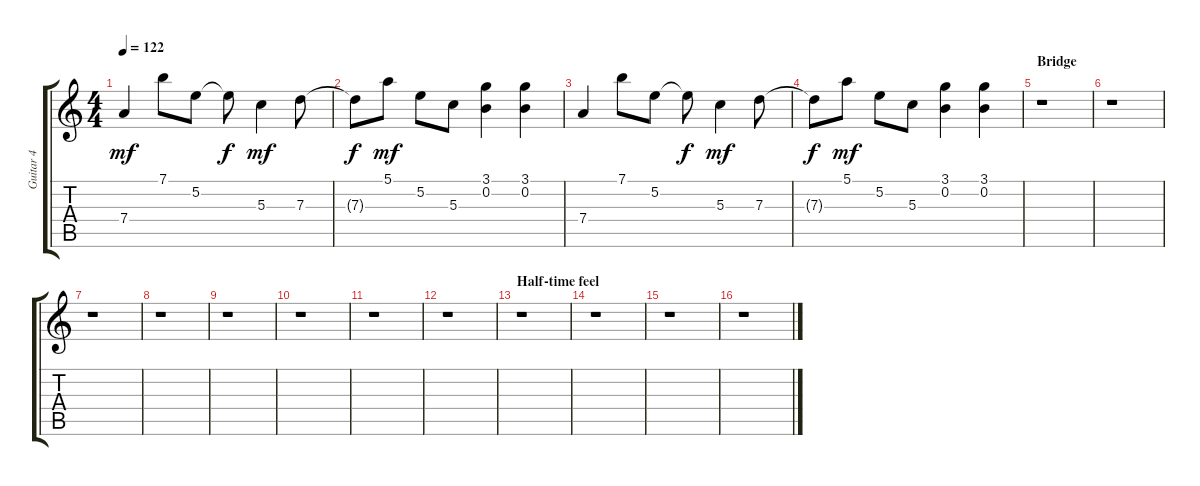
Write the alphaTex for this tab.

\track ("Guitar 4" "Guitar 4") {instrument electricguitarclean}
\staff {score tabs}
\tuning (E4 B3 G3 D3 A2 E2) {hide}
\ts (4 4)
\tempo 122
\clef g2
\ks c
7.4.4{dy mf} 7.1.8 5.2.8 5.2{t}.8{dy f} 5.3.4{dy mf} 7.3.8 |
7.3{t}.8{dy f} 5.1.8{dy mf} 5.2.8 5.3.8 (3.1 0.2).4 (3.1 0.2).4 |
7.4.4 7.1.8 5.2.8 5.2{t}.8{dy f} 5.3.4{dy mf} 7.3.8 |
7.3{t}.8{dy f} 5.1.8{dy mf} 5.2.8 5.3.8 (3.1 0.2).4 (3.1 0.2).4 |
\section ("" "Bridge")
r.1 |
r.1 |
r.1 |
r.1 |
r.1 |
r.1 |
r.1 |
r.1 |
\section ("" "Half-time feel")
r.1 |
r.1 |
r.1 |
r.1
